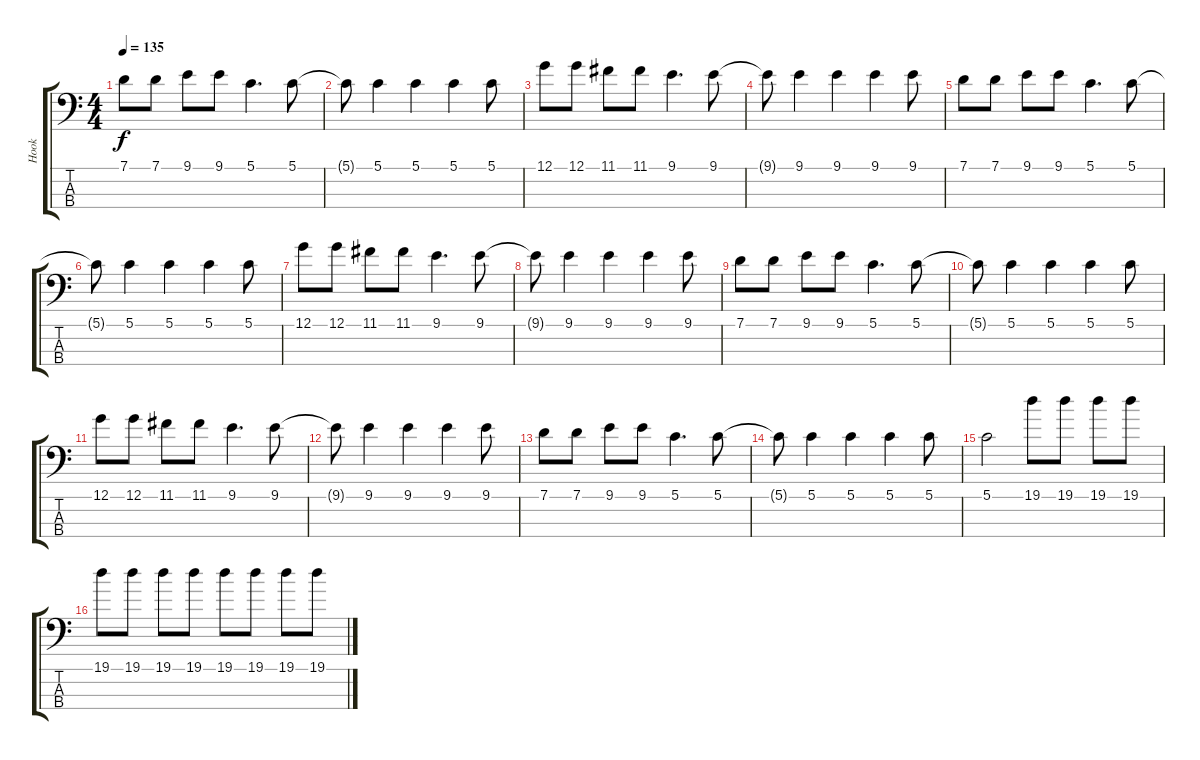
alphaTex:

\track ("Hook" "Hook") {instrument electricbassfinger}
\staff {score tabs}
\tuning (G2 D2 A1 E1) {hide}
\ts (4 4)
\tempo 135
\clef f4
\ks c
7.1.8{dy f} 7.1.8 9.1.8 9.1.8 5.1.4{d} 5.1.8 |
5.1{t}.8 5.1.4 5.1.4 5.1.4 5.1.8 |
12.1.8 12.1.8 11.1.8 11.1.8 9.1.4{d} 9.1.8 |
9.1{t}.8 9.1.4 9.1.4 9.1.4 9.1.8 |
7.1.8 7.1.8 9.1.8 9.1.8 5.1.4{d} 5.1.8 |
5.1{t}.8 5.1.4 5.1.4 5.1.4 5.1.8 |
12.1.8 12.1.8 11.1.8 11.1.8 9.1.4{d} 9.1.8 |
9.1{t}.8 9.1.4 9.1.4 9.1.4 9.1.8 |
7.1.8 7.1.8 9.1.8 9.1.8 5.1.4{d} 5.1.8 |
5.1{t}.8 5.1.4 5.1.4 5.1.4 5.1.8 |
12.1.8 12.1.8 11.1.8 11.1.8 9.1.4{d} 9.1.8 |
9.1{t}.8 9.1.4 9.1.4 9.1.4 9.1.8 |
7.1.8 7.1.8 9.1.8 9.1.8 5.1.4{d} 5.1.8 |
5.1{t}.8 5.1.4 5.1.4 5.1.4 5.1.8 |
5.1.2 19.1.8 19.1.8 19.1.8 19.1.8 |
19.1.8 19.1.8 19.1.8 19.1.8 19.1.8 19.1.8 19.1.8 19.1.8
